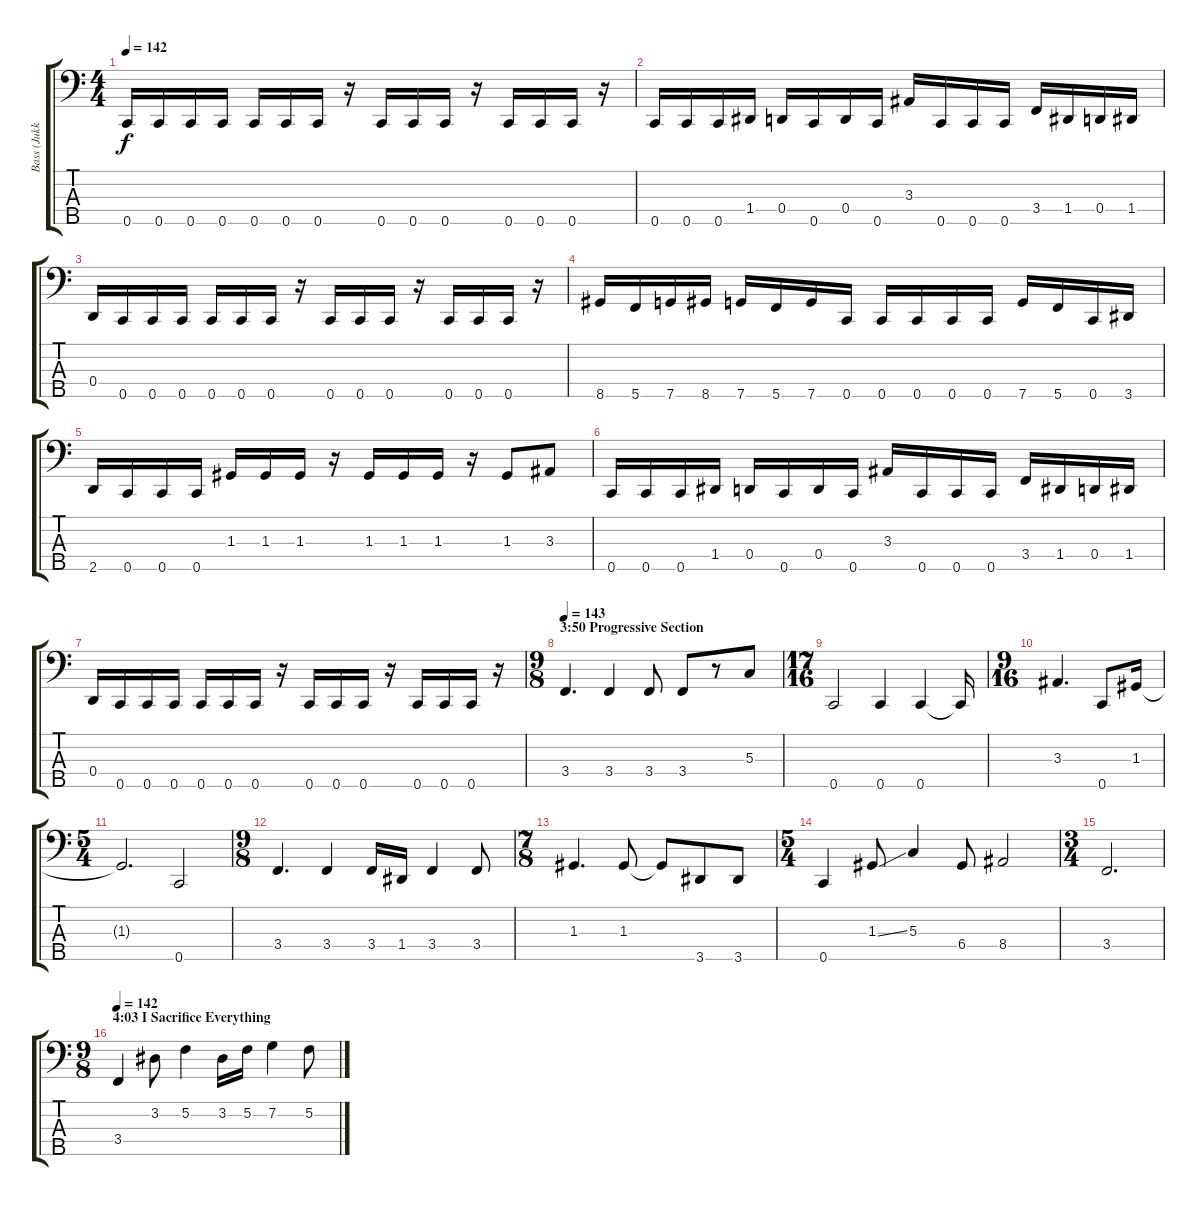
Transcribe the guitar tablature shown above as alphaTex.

\track ("Bass (Jukka)" "Bass (Jukk") {instrument electricbassfinger}
\staff {score tabs}
\tuning (F2 C2 G1 D1 C1) {hide}
\ts (4 4)
\tempo 142
\clef f4
\ks c
0.5.16{dy f} 0.5.16 0.5.16 0.5.16 0.5.16 0.5.16 0.5.16 r.16 0.5.16 0.5.16 0.5.16 r.16 0.5.16 0.5.16 0.5.16 r.16 |
0.5.16 0.5.16 0.5.16 1.4.16 0.4.16 0.5.16 0.4.16 0.5.16 3.3.16 0.5.16 0.5.16 0.5.16 3.4.16 1.4.16 0.4.16 1.4.16 |
0.4.16 0.5.16 0.5.16 0.5.16 0.5.16 0.5.16 0.5.16 r.16 0.5.16 0.5.16 0.5.16 r.16 0.5.16 0.5.16 0.5.16 r.16 |
8.5.16 5.5.16 7.5.16 8.5.16 7.5.16 5.5.16 7.5.16 0.5.16 0.5.16 0.5.16 0.5.16 0.5.16 7.5.16 5.5.16 0.5.16 3.5.16 |
2.5.16 0.5.16 0.5.16 0.5.16 1.3.16 1.3.16 1.3.16 r.16 1.3.16 1.3.16 1.3.16 r.16 1.3.8 3.3.8 |
0.5.16 0.5.16 0.5.16 1.4.16 0.4.16 0.5.16 0.4.16 0.5.16 3.3.16 0.5.16 0.5.16 0.5.16 3.4.16 1.4.16 0.4.16 1.4.16 |
0.4.16 0.5.16 0.5.16 0.5.16 0.5.16 0.5.16 0.5.16 r.16 0.5.16 0.5.16 0.5.16 r.16 0.5.16 0.5.16 0.5.16 r.16 |
\ts (9 8)
\section ("" "3:50 Progressive Section")
\tempo 143
3.4.4{d} 3.4.4 3.4.8 3.4.8 r.8 5.3.8 |
\ts (17 16)
0.5.2 0.5.4 0.5.4 0.5{t}.16 |
\ts (9 16)
3.3.4{d} 0.5.8 1.3.16 |
\ts (5 4)
1.3{t}.2{d} 0.5.2 |
\ts (9 8)
3.4.4{d} 3.4.4 3.4.16 1.4.16 3.4.4 3.4.8 |
\ts (7 8)
1.3.4{d} 1.3.8 1.3{t}.8 3.5.8 3.5.8 |
\ts (5 4)
0.5.4 1.3{ss}.8 5.3.4 6.4.8 8.4.2 |
\ts (3 4)
3.4.2{d} |
\ts (9 8)
\section ("" "4:03 I Sacrifice Everything")
\tempo 142
3.4.4 3.2.8 5.2.4 3.2.16 5.2.16 7.2.4 5.2.8
